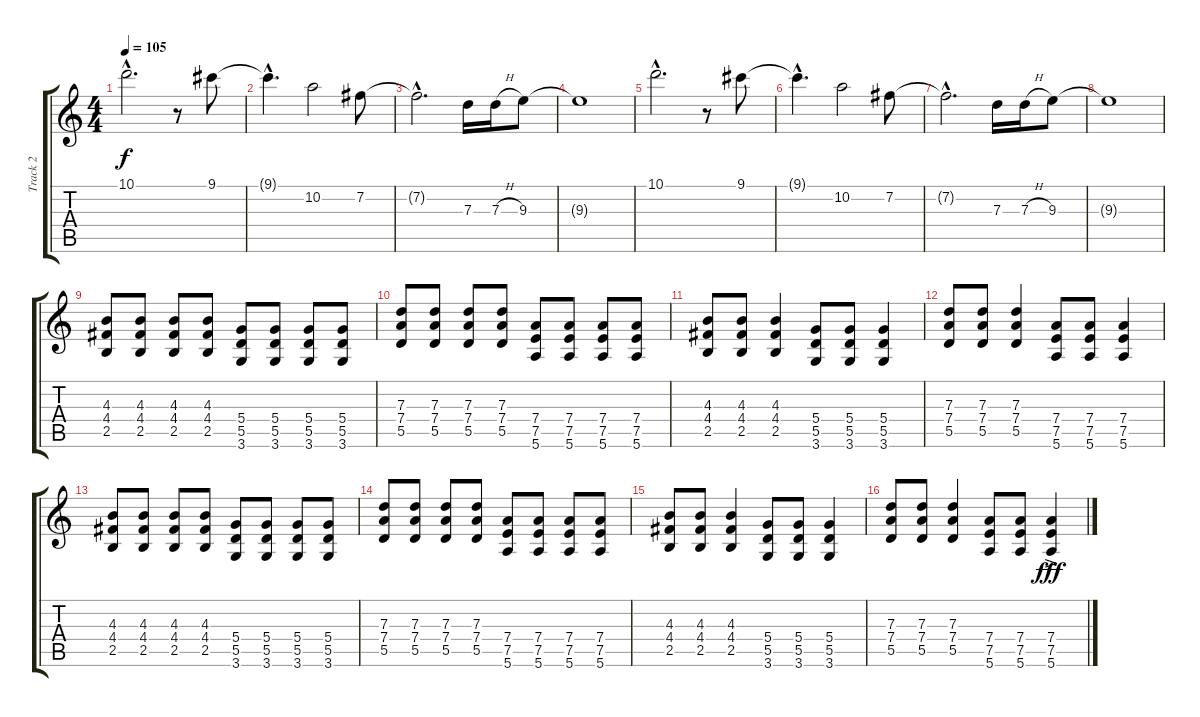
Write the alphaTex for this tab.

\track ("Track 2" "Track 2") {instrument overdrivenguitar}
\staff {score tabs}
\tuning (E4 B3 G3 D3 A2 E2) {hide}
\ts (4 4)
\tempo 105
\clef g2
\ks c
10.1{hac}.2{d dy f instrument pad6metallic} r.8 9.1.8 |
9.1{hac t}.4{d} 10.2.2 7.2.8 |
7.2{hac t}.2{d} 7.3.16 7.3{h}.16 9.3.8 |
9.3{t}.1 |
10.1{hac}.2{d instrument pad6metallic} r.8 9.1.8 |
9.1{hac t}.4{d} 10.2.2 7.2.8 |
7.2{hac t}.2{d} 7.3.16 7.3{h}.16 9.3.8 |
9.3{t}.1 |
(4.3 4.4 2.5).8{instrument distortionguitar} (4.3 4.4 2.5).8 (4.3 4.4 2.5).8 (4.3 4.4 2.5).8 (5.4 5.5 3.6).8 (5.4 5.5 3.6).8 (5.4 5.5 3.6).8 (5.4 5.5 3.6).8 |
(7.3 7.4 5.5).8 (7.3 7.4 5.5).8 (7.3 7.4 5.5).8 (7.3 7.4 5.5).8 (7.4 7.5 5.6).8 (7.4 7.5 5.6).8 (7.4 7.5 5.6).8 (7.4 7.5 5.6).8 |
(4.3 4.4 2.5).8 (4.3 4.4 2.5).8 (4.3 4.4 2.5).4 (5.4 5.5 3.6).8 (5.4 5.5 3.6).8 (5.4 5.5 3.6).4 |
(7.3 7.4 5.5).8 (7.3 7.4 5.5).8 (7.3 7.4 5.5).4 (7.4 7.5 5.6).8 (7.4 7.5 5.6).8 (7.4 7.5 5.6).4 |
(4.3 4.4 2.5).8 (4.3 4.4 2.5).8 (4.3 4.4 2.5).8 (4.3 4.4 2.5).8 (5.4 5.5 3.6).8 (5.4 5.5 3.6).8 (5.4 5.5 3.6).8 (5.4 5.5 3.6).8 |
(7.3 7.4 5.5).8 (7.3 7.4 5.5).8 (7.3 7.4 5.5).8 (7.3 7.4 5.5).8 (7.4 7.5 5.6).8 (7.4 7.5 5.6).8 (7.4 7.5 5.6).8 (7.4 7.5 5.6).8 |
(4.3 4.4 2.5).8 (4.3 4.4 2.5).8 (4.3 4.4 2.5).4 (5.4 5.5 3.6).8 (5.4 5.5 3.6).8 (5.4 5.5 3.6).4 |
(7.3 7.4 5.5).8 (7.3 7.4 5.5).8 (7.3 7.4 5.5).4 (7.4 7.5 5.6).8 (7.4 7.5 5.6).8 (7.4{ac} 7.5 5.6).4{dy fff}
